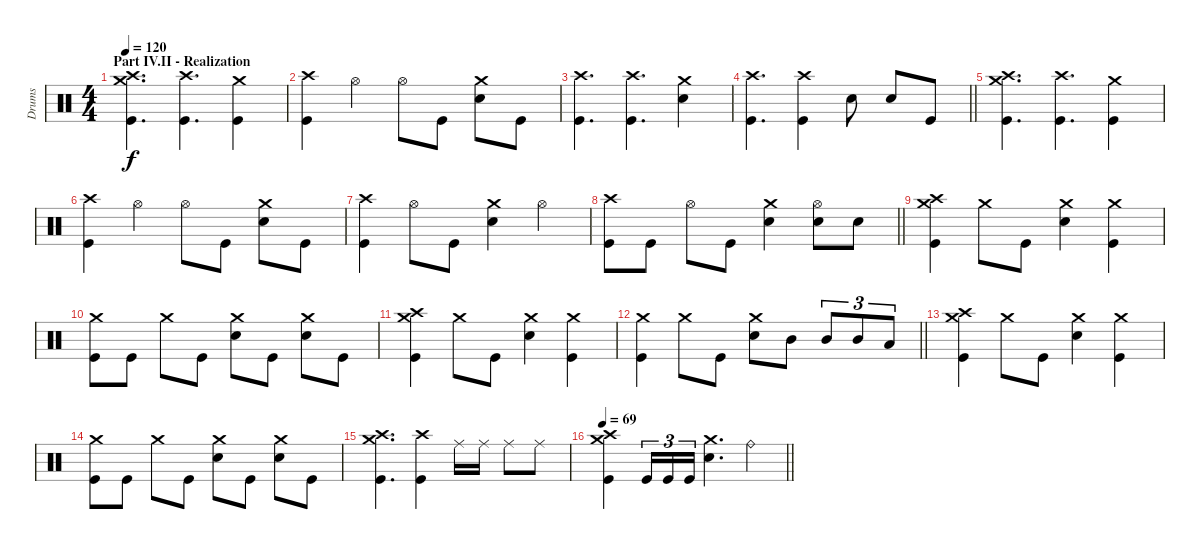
\track ("Drums" "Drums") {instrument percussion}
\staff
\articulation defaults
\ts (4 4)
\section ("" "Part IV.II - Realization")
\tempo 120
\clef neutral
\ks c
("Crash high (hit)" "Crash medium (hit)" "Kick (hit)").4{d dy f} ("Crash high (hit)" "Kick (hit)").4{d} ("Crash medium (hit)" "Kick (hit)").4 |
("Crash high (hit)" "Kick (hit)").4 "Hi-Hat (open)".4 "Hi-Hat (open)".8 "Kick (hit)".8 ("Crash medium (hit)" "Electric Snare (hit)").8 "Kick (hit)".8 |
("Crash high (hit)" "Kick (hit)").4{d} ("Crash high (hit)" "Kick (hit)").4{d} ("Crash medium (hit)" "Electric Snare (hit)").4 |
\barLineRight lightlight
("Crash high (hit)" "Kick (hit)").4{d} ("Crash high (hit)" "Kick (hit)").4 "Electric Snare (hit)".8 "Electric Snare (hit)".8 "Kick (hit)".8 |
("Crash medium (hit)" "Crash high (hit)" "Kick (hit)").4{d} ("Crash high (hit)" "Kick (hit)").4{d} ("Crash medium (hit)" "Kick (hit)").4 |
("Crash high (hit)" "Kick (hit)").4 "Hi-Hat (open)".4 "Hi-Hat (open)".8 "Kick (hit)".8 ("Crash medium (hit)" "Electric Snare (hit)").8 "Kick (hit)".8 |
("Crash high (hit)" "Kick (hit)").4 "Hi-Hat (open)".8 "Kick (hit)".8 ("Crash medium (hit)" "Electric Snare (hit)").4 "Hi-Hat (open)".4 |
\barLineRight lightlight
("Crash high (hit)" "Kick (hit)").8 "Kick (hit)".8 "Hi-Hat (open)".8 "Kick (hit)".8 ("Crash medium (hit)" "Electric Snare (hit)").4 ("Hi-Hat (open)" "Electric Snare (hit)").8 "Electric Snare (hit)".8 |
("Crash high (hit)" "Crash medium (hit)" "Kick (hit)").4 "Crash medium (hit)".8 "Kick (hit)".8 ("Crash medium (hit)" "Electric Snare (hit)").4 ("Crash medium (hit)" "Kick (hit)").4 |
("Crash medium (hit)" "Kick (hit)").8 "Kick (hit)".8 "Crash medium (hit)".8 "Kick (hit)".8 ("Crash medium (hit)" "Electric Snare (hit)").8 "Kick (hit)".8 ("Crash medium (hit)" "Electric Snare (hit)").8 "Kick (hit)".8 |
("Crash high (hit)" "Crash medium (hit)" "Kick (hit)").4 "Crash medium (hit)".8 "Kick (hit)".8 ("Crash medium (hit)" "Electric Snare (hit)").4 ("Crash medium (hit)" "Kick (hit)").4 |
\barLineRight lightlight
("Crash medium (hit)" "Kick (hit)").4 "Crash medium (hit)".8 "Kick (hit)".8 ("Crash medium (hit)" "Electric Snare (hit)").8 "Mid Tom (hit)".8 "Mid Tom (hit)".8{tu (3 2)} "Mid Tom (hit)".8{tu (3 2)} "Low Tom (hit)".8{tu (3 2)} |
("Crash high (hit)" "Crash medium (hit)" "Kick (hit)").4 "Crash medium (hit)".8 "Kick (hit)".8 ("Crash medium (hit)" "Electric Snare (hit)").4 ("Crash medium (hit)" "Kick (hit)").4 |
("Crash medium (hit)" "Kick (hit)").8 "Kick (hit)".8 "Crash medium (hit)".8 "Kick (hit)".8 ("Crash medium (hit)" "Electric Snare (hit)").8 "Kick (hit)".8 ("Crash medium (hit)" "Electric Snare (hit)").8 "Kick (hit)".8 |
("Crash medium (hit)" "Crash high (hit)" "Kick (hit)").4{d} ("Crash high (hit)" "Kick (hit)").4 "Ride (middle)".16 "Ride (middle)".16 "Ride (middle)".8 "Ride (middle)".8 |
\tempo 69
\barLineRight lightlight
("Crash high (hit)" "Crash medium (hit)" "Kick (hit)").4 "Kick (hit)".16{tu (3 2)} "Kick (hit)".16{tu (3 2)} "Kick (hit)".16{tu (3 2)} ("Crash medium (hit)" "Electric Snare (hit)").4{d} "Ride (bell)".4
